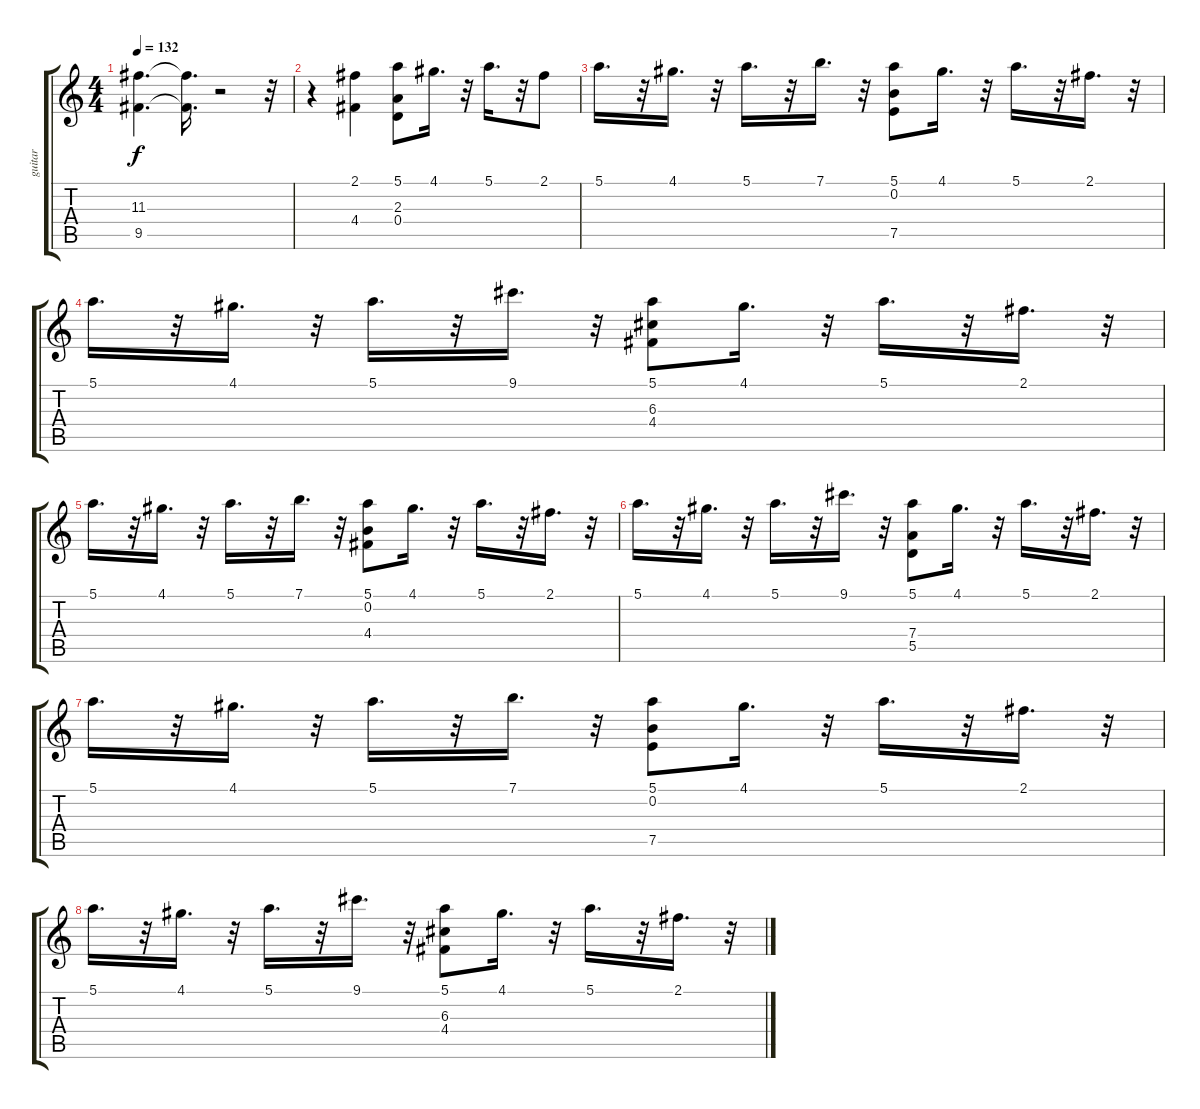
\track ("guitar" "guitar") {instrument acousticguitarsteel}
\staff {score tabs}
\tuning (E4 B3 G3 D3 A2 E2) {hide}
\ts (4 4)
\tempo 132
\clef g2
\ks c
(11.3{t} 9.5{t}).4{d dy f} (11.3{t} 9.5{t}).16{d} r.2 r.32 |
r.4 (2.1 4.4).4 (5.1 2.3 0.4).8 4.1.16{d} r.32 5.1.16{d} r.32 2.1.8 |
5.1.16{d} r.32 4.1.16{d} r.32 5.1.16{d} r.32 7.1.16{d} r.32 (5.1 0.2 7.5).8 4.1.16{d} r.32 5.1.16{d} r.32 2.1.16{d} r.32 |
5.1.16{d} r.32 4.1.16{d} r.32 5.1.16{d} r.32 9.1.16{d} r.32 (5.1 6.3 4.4).8 4.1.16{d} r.32 5.1.16{d} r.32 2.1.16{d} r.32 |
5.1.16{d} r.32 4.1.16{d} r.32 5.1.16{d} r.32 7.1.16{d} r.32 (5.1 0.2 4.4).8 4.1.16{d} r.32 5.1.16{d} r.32 2.1.16{d} r.32 |
5.1.16{d} r.32 4.1.16{d} r.32 5.1.16{d} r.32 9.1.16{d} r.32 (5.1 7.4 5.5).8 4.1.16{d} r.32 5.1.16{d} r.32 2.1.16{d} r.32 |
5.1.16{d} r.32 4.1.16{d} r.32 5.1.16{d} r.32 7.1.16{d} r.32 (5.1 0.2 7.5).8 4.1.16{d} r.32 5.1.16{d} r.32 2.1.16{d} r.32 |
5.1.16{d} r.32 4.1.16{d} r.32 5.1.16{d} r.32 9.1.16{d} r.32 (5.1 6.3 4.4).8 4.1.16{d} r.32 5.1.16{d} r.32 2.1.16{d} r.32
